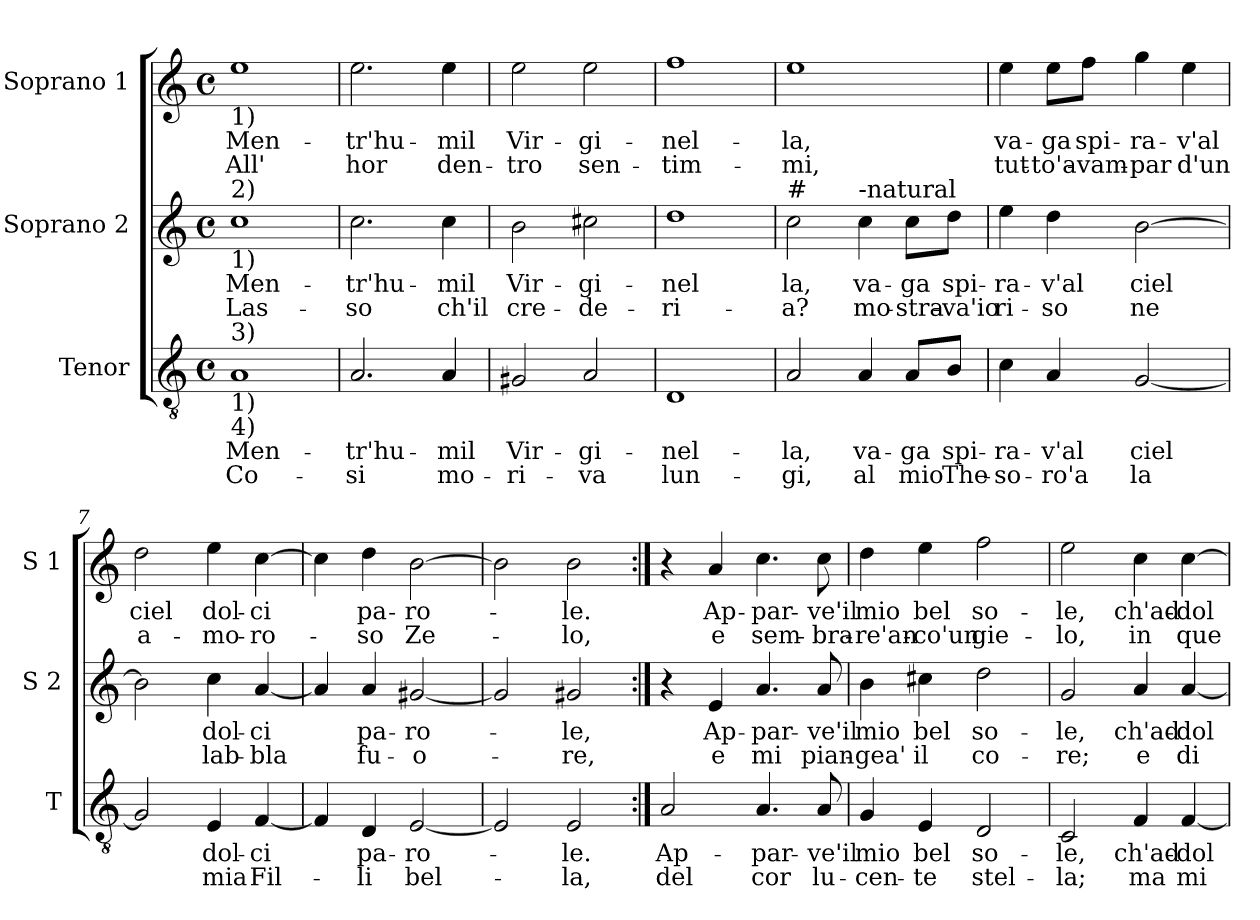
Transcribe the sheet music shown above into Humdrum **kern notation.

**kern	**text	**text	**kern	**text	**text	**kern	**text	**text
*part3	*part3	*part3	*part2	*part2	*part2	*part1	*part1	*part1
*staff3	*staff3	*staff3	*staff2	*staff2	*staff2	*staff1	*staff1	*staff1
*I"Tenor	*	*	*I"Soprano 2	*	*	*I"Soprano 1	*	*
*I'T	*	*	*I'S 2	*	*	*I'S 1	*	*
*clefGv2	*	*	*clefG2	*	*	*clefG2	*	*
*k[]	*	*	*k[]	*	*	*k[]	*	*
*C:	*	*	*C:	*	*	*C:	*	*
*M4/4	*	*	*M4/4	*	*	*M4/4	*	*
*met(c)	*	*	*met(c)	*	*	*met(c)	*	*
=1	=1	=1	=1	=1	=1	=1	=1	=1
!	!	!	!	!	!	!LO:TX:b:t=1)	!	!
!	!	!	!LO:TX:a:t=2)	!	!	!	!	!
!	!	!	!LO:TX:b:t=1)	!	!	!	!	!
!LO:TX:a:t=3)	!	!	!	!	!	!	!	!
!LO:TX:b:t=1)	!	!	!	!	!	!	!	!
!LO:TX:b:t=4)	!	!	!	!	!	!	!	!
!	!LO:LY:b	!LO:LY:b	!	!LO:LY:b	!LO:LY:b	!	!LO:LY:b	!LO:LY:b
1A	Men-	Co-	1cc	Men-	Las-	1ee	Men-	All'
=2	=2	=2	=2	=2	=2	=2	=2	=2
!	!LO:LY:b	!LO:LY:b	!	!LO:LY:b	!LO:LY:b	!	!LO:LY:b	!LO:LY:b
2.A/	-tr'hu-	-si	2.cc\	-tr'hu-	-so	2.ee\	-tr'hu-	hor
!	!LO:LY:b	!LO:LY:b	!	!LO:LY:b	!LO:LY:b	!	!LO:LY:b	!LO:LY:b
4A/	-mil	mo-	4cc\	-mil	ch'il	4ee\	-mil	den-
=3	=3	=3	=3	=3	=3	=3	=3	=3
!	!LO:LY:b	!LO:LY:b	!	!LO:LY:b	!LO:LY:b	!	!LO:LY:b	!LO:LY:b
2G#X/	Vir-	-ri-	2b\	Vir-	cre-	2ee\	Vir-	-tro
!	!LO:LY:b	!LO:LY:b	!	!LO:LY:b	!LO:LY:b	!	!LO:LY:b	!LO:LY:b
2A/	-gi-	-va	2cc#X\	-gi-	-de-	2ee\	-gi-	sen-
=4	=4	=4	=4	=4	=4	=4	=4	=4
!	!LO:LY:b	!LO:LY:b	!	!LO:LY:b	!LO:LY:b	!	!LO:LY:b	!LO:LY:b
1D	-nel-	lun-	1dd	-nel	-ri-	1ff	-nel-	-tim-
=5	=5	=5	=5	=5	=5	=5	=5	=5
!	!	!	!LO:TX:a:t=#	!	!	!	!	!
!	!LO:LY:b	!LO:LY:b	!	!LO:LY:b	!LO:LY:b	!	!LO:LY:b	!LO:LY:b
2A/	-la,	-gi,	2cc\	la,	-a?	1ee	-la,	-mi,
!	!	!	!LO:TX:a:t=-natural	!	!	!	!	!
!	!LO:LY:b	!LO:LY:b	!	!LO:LY:b	!LO:LY:b	!	!	!
4A/	va-	al	4cc\	va-	mo-	.	.	.
!	!LO:LY:b	!LO:LY:b	!	!LO:LY:b	!LO:LY:b	!	!	!
8A/L	-ga	mio	8cc\L	-ga	-stra-	.	.	.
!	!LO:LY:b	!LO:LY:b	!	!LO:LY:b	!LO:LY:b	!	!	!
8B/J	spi-	The-	8dd\J	spi-	-va'io	.	.	.
!!LO:LB:g=z
=6	=6	=6	=6	=6	=6	=6	=6	=6
!	!LO:LY:b	!LO:LY:b	!	!LO:LY:b	!LO:LY:b	!	!LO:LY:b	!LO:LY:b
4c\	-ra-	-so-	4ee\	-ra-	ri-	4ee\	va-	tut-
!	!LO:LY:b	!LO:LY:b	!	!LO:LY:b	!LO:LY:b	!	!LO:LY:b	!LO:LY:b
4A/	-v'al	-ro'a	4dd\	-v'al	-so	8ee\L	-ga	-to'a-
!	!	!	!	!	!	!	!LO:LY:b	!LO:LY:b
.	.	.	.	.	.	8ff\J	spi-	-vam-
!	!LO:LY:b	!LO:LY:b	!	!LO:LY:b	!LO:LY:b	!	!LO:LY:b	!LO:LY:b
[2G/	ciel	la	[2b\	ciel	ne	4gg\	-ra-	-par
!	!	!	!	!	!	!	!LO:LY:b	!LO:LY:b
.	.	.	.	.	.	4ee\	-v'al	d'un
=7	=7	=7	=7	=7	=7	=7	=7	=7
!	!	!	!	!	!	!	!LO:LY:b	!LO:LY:b
2G/]	.	.	2b\]	.	.	2dd\	ciel	a-
!	!LO:LY:b	!LO:LY:b	!	!LO:LY:b	!LO:LY:b	!	!LO:LY:b	!LO:LY:b
4E/	dol-	mia	4cc\	dol-	lab-	4ee\	dol-	-mo-
!	!LO:LY:b	!LO:LY:b	!	!LO:LY:b	!LO:LY:b	!	!LO:LY:b	!LO:LY:b
[4F/	-ci	Fil-	[4a/	-ci	-bla	[4cc\	-ci	-ro-
=8	=8	=8	=8	=8	=8	=8	=8	=8
4F/]	.	.	4a/]	.	.	4cc\]	.	.
!	!LO:LY:b	!LO:LY:b	!	!LO:LY:b	!LO:LY:b	!	!LO:LY:b	!LO:LY:b
4D/	pa-	-li	4a/	pa-	fu-	4dd\	pa-	-so
!	!LO:LY:b	!LO:LY:b	!	!LO:LY:b	!LO:LY:b	!	!LO:LY:b	!LO:LY:b
[2E/	-ro-	bel-	[2g#X/	-ro-	-o-	[2b\	-ro-	Ze-
=9	=9	=9	=9	=9	=9	=9	=9	=9
2E/]	.	.	2g#/]	.	.	2b\]	.	.
!	!LO:LY:b	!LO:LY:b	!	!LO:LY:b	!LO:LY:b	!	!LO:LY:b	!LO:LY:b
2E/	-le.	-la,	2g#X/	-le,	-re,	2b\	-le.	-lo,
=10:|!	=10:|!	=10:|!	=10:|!	=10:|!	=10:|!	=10:|!	=10:|!	=10:|!
!	!LO:LY:b	!LO:LY:b	!	!	!	!	!	!
2A/	Ap-	del	4r	.	.	4r	.	.
!	!	!	!	!LO:LY:b	!LO:LY:b	!	!LO:LY:b	!LO:LY:b
.	.	.	4e/	Ap-	e	4a/	Ap-	e
!	!LO:LY:b	!LO:LY:b	!	!LO:LY:b	!LO:LY:b	!	!LO:LY:b	!LO:LY:b
4.A/	-par-	cor	4.a/	-par-	mi	4.cc\	-par-	sem-
!	!LO:LY:b	!LO:LY:b	!	!LO:LY:b	!LO:LY:b	!	!LO:LY:b	!LO:LY:b
8A/	-ve'il	lu-	8a/	-ve'il	pian-	8cc\	-ve'il	-bra-
!!LO:PB:g=z
=11	=11	=11	=11	=11	=11	=11	=11	=11
!	!LO:LY:b	!LO:LY:b	!	!LO:LY:b	!LO:LY:b	!	!LO:LY:b	!LO:LY:b
4G/	mio	-cen-	4b\	mio	-gea'	4dd\	mio	-re'an-
!	!LO:LY:b	!LO:LY:b	!	!LO:LY:b	!LO:LY:b	!	!LO:LY:b	!LO:LY:b
4E/	bel	-te	4cc#X\	bel	il	4ee\	bel	-co'un
!	!LO:LY:b	!LO:LY:b	!	!LO:LY:b	!LO:LY:b	!	!LO:LY:b	!LO:LY:b
2D/	so-	stel-	2dd\	so-	co-	2ff\	so-	gie-
=12	=12	=12	=12	=12	=12	=12	=12	=12
!	!LO:LY:b	!LO:LY:b	!	!LO:LY:b	!LO:LY:b	!	!LO:LY:b	!LO:LY:b
2C/	-le,	-la;	2g/	-le,	-re;	2ee\	-le,	-lo,
!	!LO:LY:b	!LO:LY:b	!	!LO:LY:b	!LO:LY:b	!	!LO:LY:b	!LO:LY:b
4F/	ch'ad-	ma	4a/	ch'ad-	e	4cc\	ch'ad-	in
!	!LO:LY:b	!LO:LY:b	!	!LO:LY:b	!LO:LY:b	!	!LO:LY:b	!LO:LY:b
[4F/	-dol-	mi	[4a/	-dol-	di-	[4cc\	-dol-	que-
=	=	=	=	=	=	=	=	=
*-	*-	*-	*-	*-	*-	*-	*-	*-
